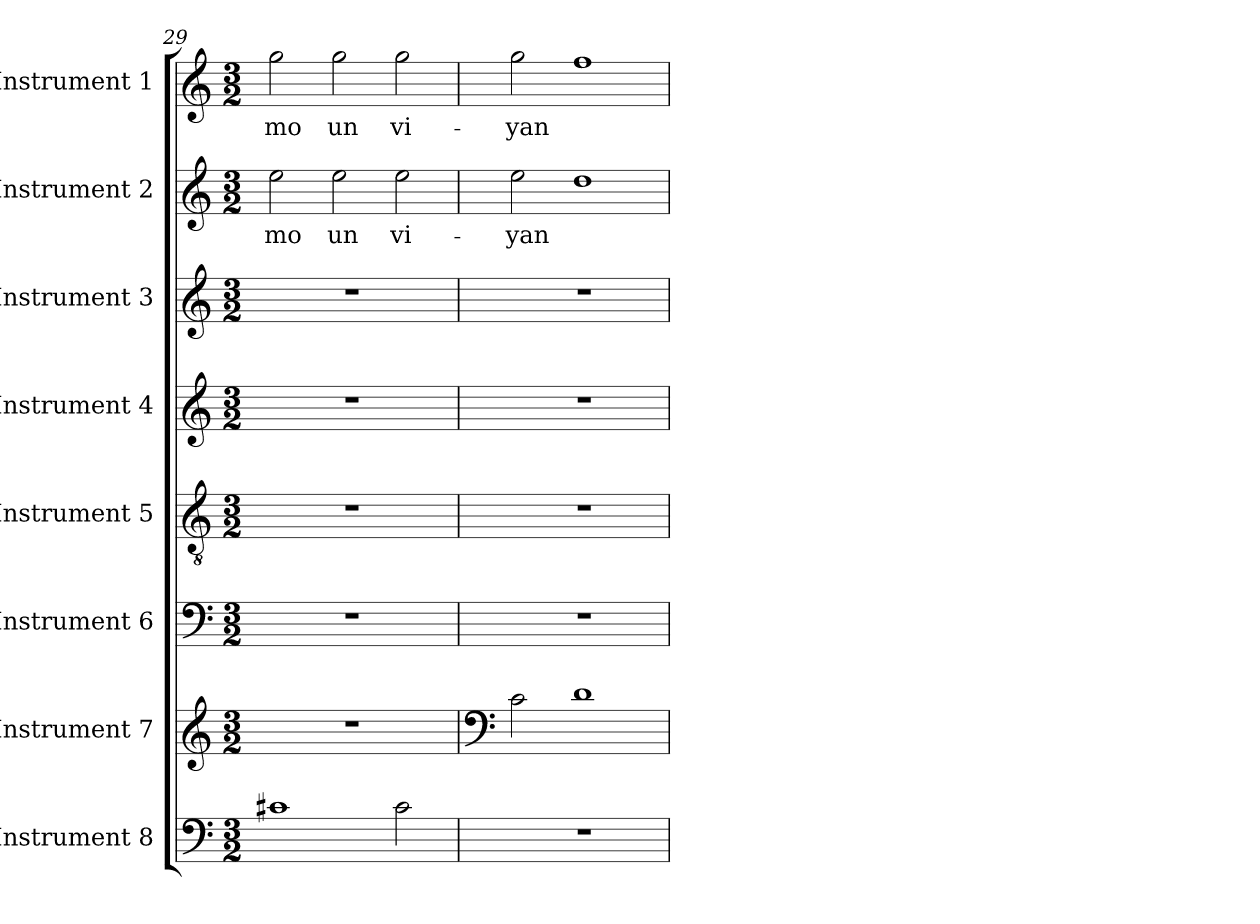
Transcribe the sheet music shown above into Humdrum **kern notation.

**kern	**kern	**kern	**kern	**kern	**kern	**kern	**text	**kern	**text
*part8	*part7	*part6	*part5	*part4	*part3	*part2	*part2	*part1	*part1
*staff8	*staff7	*staff6	*staff5	*staff4	*staff3	*staff2	*staff2	*staff1	*staff1
*I"Instrument 8	*I"Instrument 7	*I"Instrument 6	*I"Instrument 5	*I"Instrument 4	*I"Instrument 3	*I"Instrument 2	*	*I"Instrument 1	*
*clefF4	*clefG2	*clefF4	*clefGv2	*clefG2	*clefG2	*clefG2	*	*clefG2	*
*k[]	*k[]	*k[]	*k[]	*k[]	*k[]	*k[]	*	*k[]	*
*C:	*C:	*C:	*C:	*C:	*C:	*C:	*	*C:	*
*M3/2	*M3/2	*M3/2	*M3/2	*M3/2	*M3/2	*M3/2	*	*M3/2	*
=29	=29	=29	=29	=29	=29	=29	=29	=29	=29
!	!	!	!	!	!	!	!LO:LY:b:rj	!	!LO:LY:b:cj
1c#X	1.r	1.r	1.r	1.r	1.r	2ee\	-mo	2gg\	-mo
!	!	!	!	!	!	!	!LO:LY:b:rj	!	!LO:LY:b:cj
.	.	.	.	.	.	2ee\	un	2gg\	un
!	!	!	!	!	!	!	!LO:LY:b:rj	!	!LO:LY:b:cj
2c#\	.	.	.	.	.	2ee\	vi-	2gg\	vi-
!!LO:LB:g=z
=30	=30	=30	=30	=30	=30	=30	=30	=30	=30
*	*clefF4	*	*	*	*	*	*	*	*
!	!	!	!	!	!	!	!LO:LY:b:rj	!	!LO:LY:b:cj
1.r	2c\	1.r	1.r	1.r	1.r	2ee\	-yan-	2gg\	-yan-
!	!	!	!	!	!	!	!LO:LY:b:rj	!	!LO:LY:b:cj
.	1d	.	.	.	.	1dd	--	1ff	--
=	=	=	=	=	=	=	=	=	=
*-	*-	*-	*-	*-	*-	*-	*-	*-	*-
